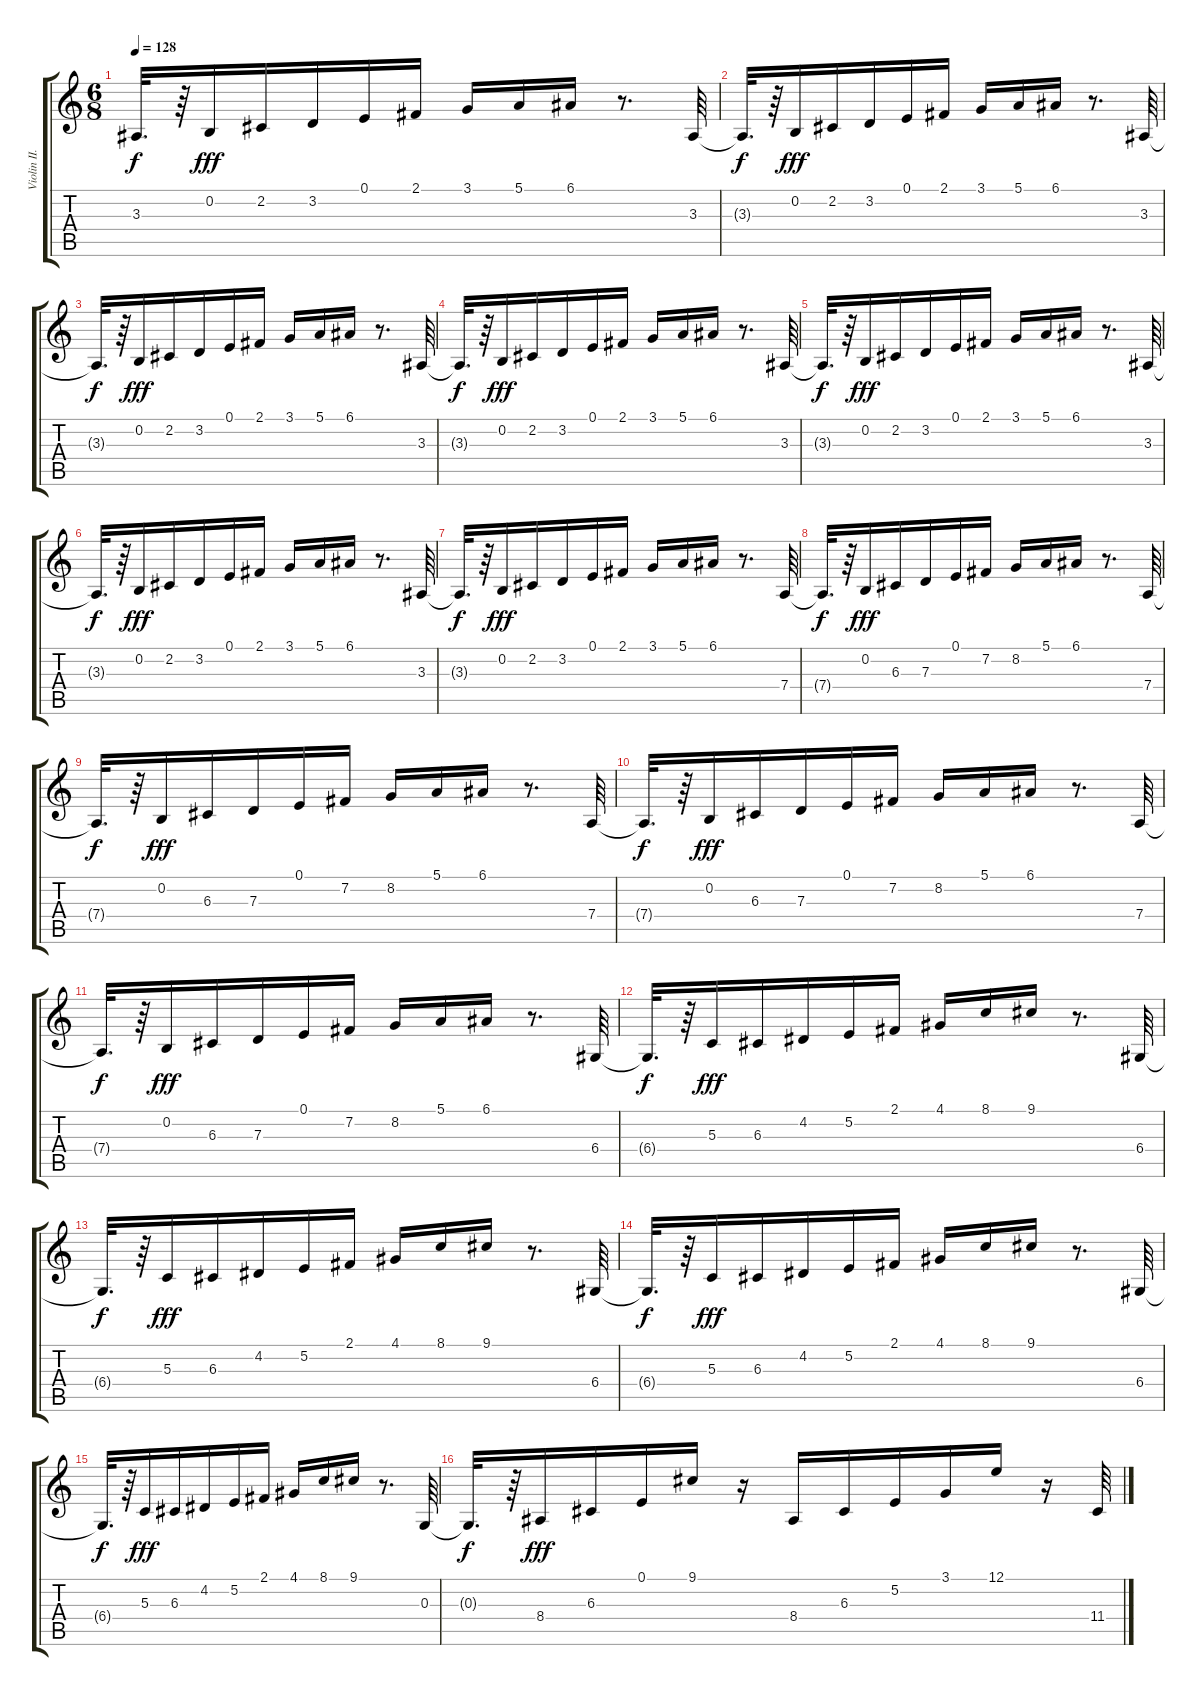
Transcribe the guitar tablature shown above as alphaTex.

\track ("Violin II." "Violin II.") {instrument pizzicatostrings}
\staff {score tabs}
\tuning (E4 B3 G3 D3 A2 E2) {hide}
\ts (6 8)
\tempo 128
\clef g2
\ks c
3.3{t}.32{d dy f} r.64 0.2.16{dy fff} 2.2.16 3.2.16 0.1.16 2.1.16 3.1.16 5.1.16 6.1.16 r.8{d} 3.3.64 |
3.3{t}.32{d dy f} r.64 0.2.16{dy fff} 2.2.16 3.2.16 0.1.16 2.1.16 3.1.16 5.1.16 6.1.16 r.8{d} 3.3.64 |
3.3{t}.32{d dy f} r.64 0.2.16{dy fff} 2.2.16 3.2.16 0.1.16 2.1.16 3.1.16 5.1.16 6.1.16 r.8{d} 3.3.64 |
3.3{t}.32{d dy f} r.64 0.2.16{dy fff} 2.2.16 3.2.16 0.1.16 2.1.16 3.1.16 5.1.16 6.1.16 r.8{d} 3.3.64 |
3.3{t}.32{d dy f} r.64 0.2.16{dy fff} 2.2.16 3.2.16 0.1.16 2.1.16 3.1.16 5.1.16 6.1.16 r.8{d} 3.3.64 |
3.3{t}.32{d dy f} r.64 0.2.16{dy fff} 2.2.16 3.2.16 0.1.16 2.1.16 3.1.16 5.1.16 6.1.16 r.8{d} 3.3.64 |
3.3{t}.32{d dy f} r.64 0.2.16{dy fff} 2.2.16 3.2.16 0.1.16 2.1.16 3.1.16 5.1.16 6.1.16 r.8{d} 7.4.64 |
7.4{t}.32{d dy f} r.64 0.2.16{dy fff} 6.3.16 7.3.16 0.1.16 7.2.16 8.2.16 5.1.16 6.1.16 r.8{d} 7.4.64 |
7.4{t}.32{d dy f} r.64 0.2.16{dy fff} 6.3.16 7.3.16 0.1.16 7.2.16 8.2.16 5.1.16 6.1.16 r.8{d} 7.4.64 |
7.4{t}.32{d dy f} r.64 0.2.16{dy fff} 6.3.16 7.3.16 0.1.16 7.2.16 8.2.16 5.1.16 6.1.16 r.8{d} 7.4.64 |
7.4{t}.32{d dy f} r.64 0.2.16{dy fff} 6.3.16 7.3.16 0.1.16 7.2.16 8.2.16 5.1.16 6.1.16 r.8{d} 6.4.64 |
6.4{t}.32{d dy f} r.64 5.3.16{dy fff} 6.3.16 4.2.16 5.2.16 2.1.16 4.1.16 8.1.16 9.1.16 r.8{d} 6.4.64 |
6.4{t}.32{d dy f} r.64 5.3.16{dy fff} 6.3.16 4.2.16 5.2.16 2.1.16 4.1.16 8.1.16 9.1.16 r.8{d} 6.4.64 |
6.4{t}.32{d dy f} r.64 5.3.16{dy fff} 6.3.16 4.2.16 5.2.16 2.1.16 4.1.16 8.1.16 9.1.16 r.8{d} 6.4.64 |
6.4{t}.32{d dy f} r.64 5.3.16{dy fff} 6.3.16 4.2.16 5.2.16 2.1.16 4.1.16 8.1.16 9.1.16 r.8{d} 0.3.64 |
0.3{t}.32{d dy f} r.64 8.4.16{dy fff} 6.3.16 0.1.16 9.1.16 r.16 8.4.16 6.3.16 5.2.16 3.1.16 12.1.16 r.16 11.4.64
